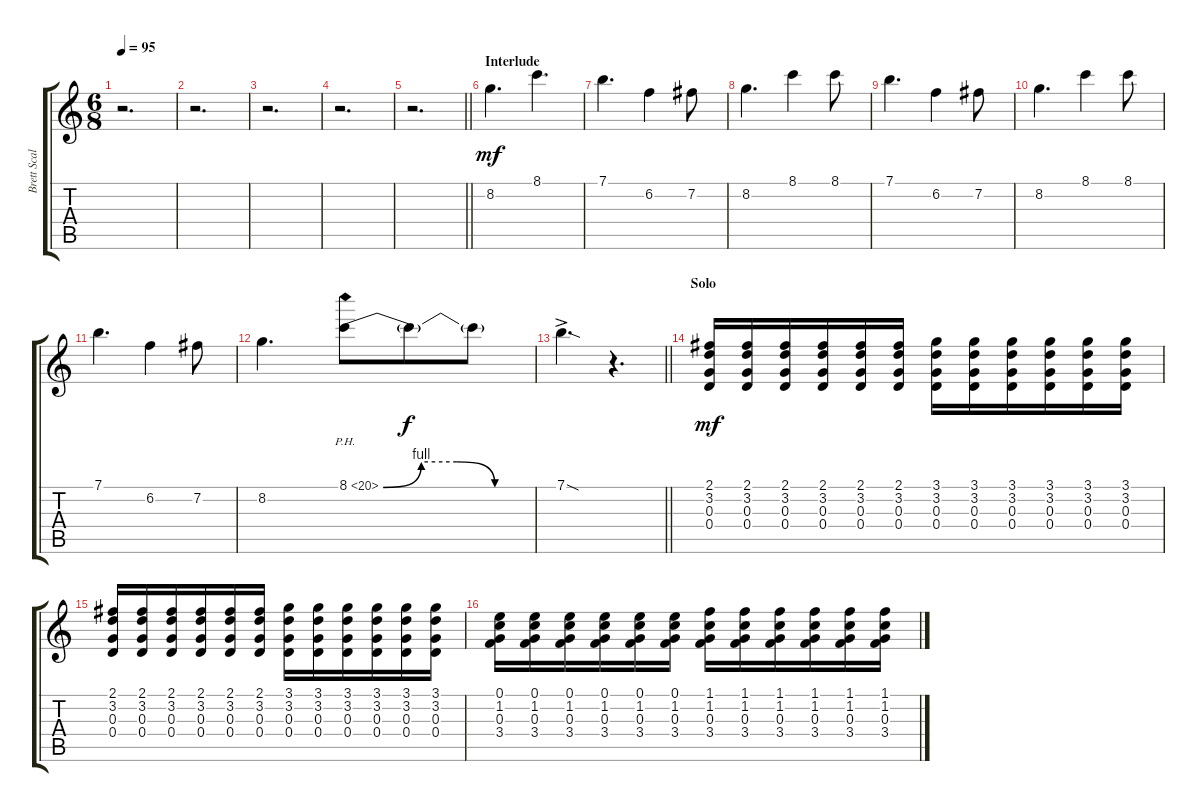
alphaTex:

\track ("Brett Scallions (Rhythm Guitar)" "Brett Scal") {instrument distortionguitar}
\staff {score tabs}
\tuning (E4 B3 G3 D3 A2 D2) {hide}
\ts (6 8)
\tempo 95
\clef g2
\ks c
r.2{d dy f} |
r.2{d} |
r.2{d} |
r.2{d} |
\barLineRight lightlight
r.2{d} |
\section ("" "Interlude")
8.2.4{d dy mf} 8.1.4{d} |
7.1.4{d} 6.2.4 7.2.8 |
8.2.4{d} 8.1.4 8.1.8 |
7.1.4{d} 6.2.4 7.2.8 |
8.2.4{d} 8.1.4 8.1.8 |
7.1.4{d} 6.2.4 7.2.8 |
8.2.4{d} 8.1{be (custom 0 0 15 4 29 4 44 0 60 0) ph 12}.8 8.1{t}.8{dy f} 8.1{t}.8 |
\barLineRight lightlight
7.1{sod ac}.4{d} r.4{d} |
\section ("" "Solo")
(2.1 3.2 0.3 0.4).16{dy mf volume 10} (2.1 3.2 0.3 0.4).16 (2.1 3.2 0.3 0.4).16 (2.1 3.2 0.3 0.4).16 (2.1 3.2 0.3 0.4).16 (2.1 3.2 0.3 0.4).16 (3.1 3.2 0.3 0.4).16 (3.1 3.2 0.3 0.4).16 (3.1 3.2 0.3 0.4).16 (3.1 3.2 0.3 0.4).16 (3.1 3.2 0.3 0.4).16 (3.1 3.2 0.3 0.4).16 |
(2.1 3.2 0.3 0.4).16 (2.1 3.2 0.3 0.4).16 (2.1 3.2 0.3 0.4).16 (2.1 3.2 0.3 0.4).16 (2.1 3.2 0.3 0.4).16 (2.1 3.2 0.3 0.4).16 (3.1 3.2 0.3 0.4).16 (3.1 3.2 0.3 0.4).16 (3.1 3.2 0.3 0.4).16 (3.1 3.2 0.3 0.4).16 (3.1 3.2 0.3 0.4).16 (3.1 3.2 0.3 0.4).16 |
(0.1 1.2 0.3 3.4).16 (0.1 1.2 0.3 3.4).16 (0.1 1.2 0.3 3.4).16 (0.1 1.2 0.3 3.4).16 (0.1 1.2 0.3 3.4).16 (0.1 1.2 0.3 3.4).16 (1.1 1.2 0.3 3.4).16 (1.1 1.2 0.3 3.4).16 (1.1 1.2 0.3 3.4).16 (1.1 1.2 0.3 3.4).16 (1.1 1.2 0.3 3.4).16 (1.1 1.2 0.3 3.4).16
